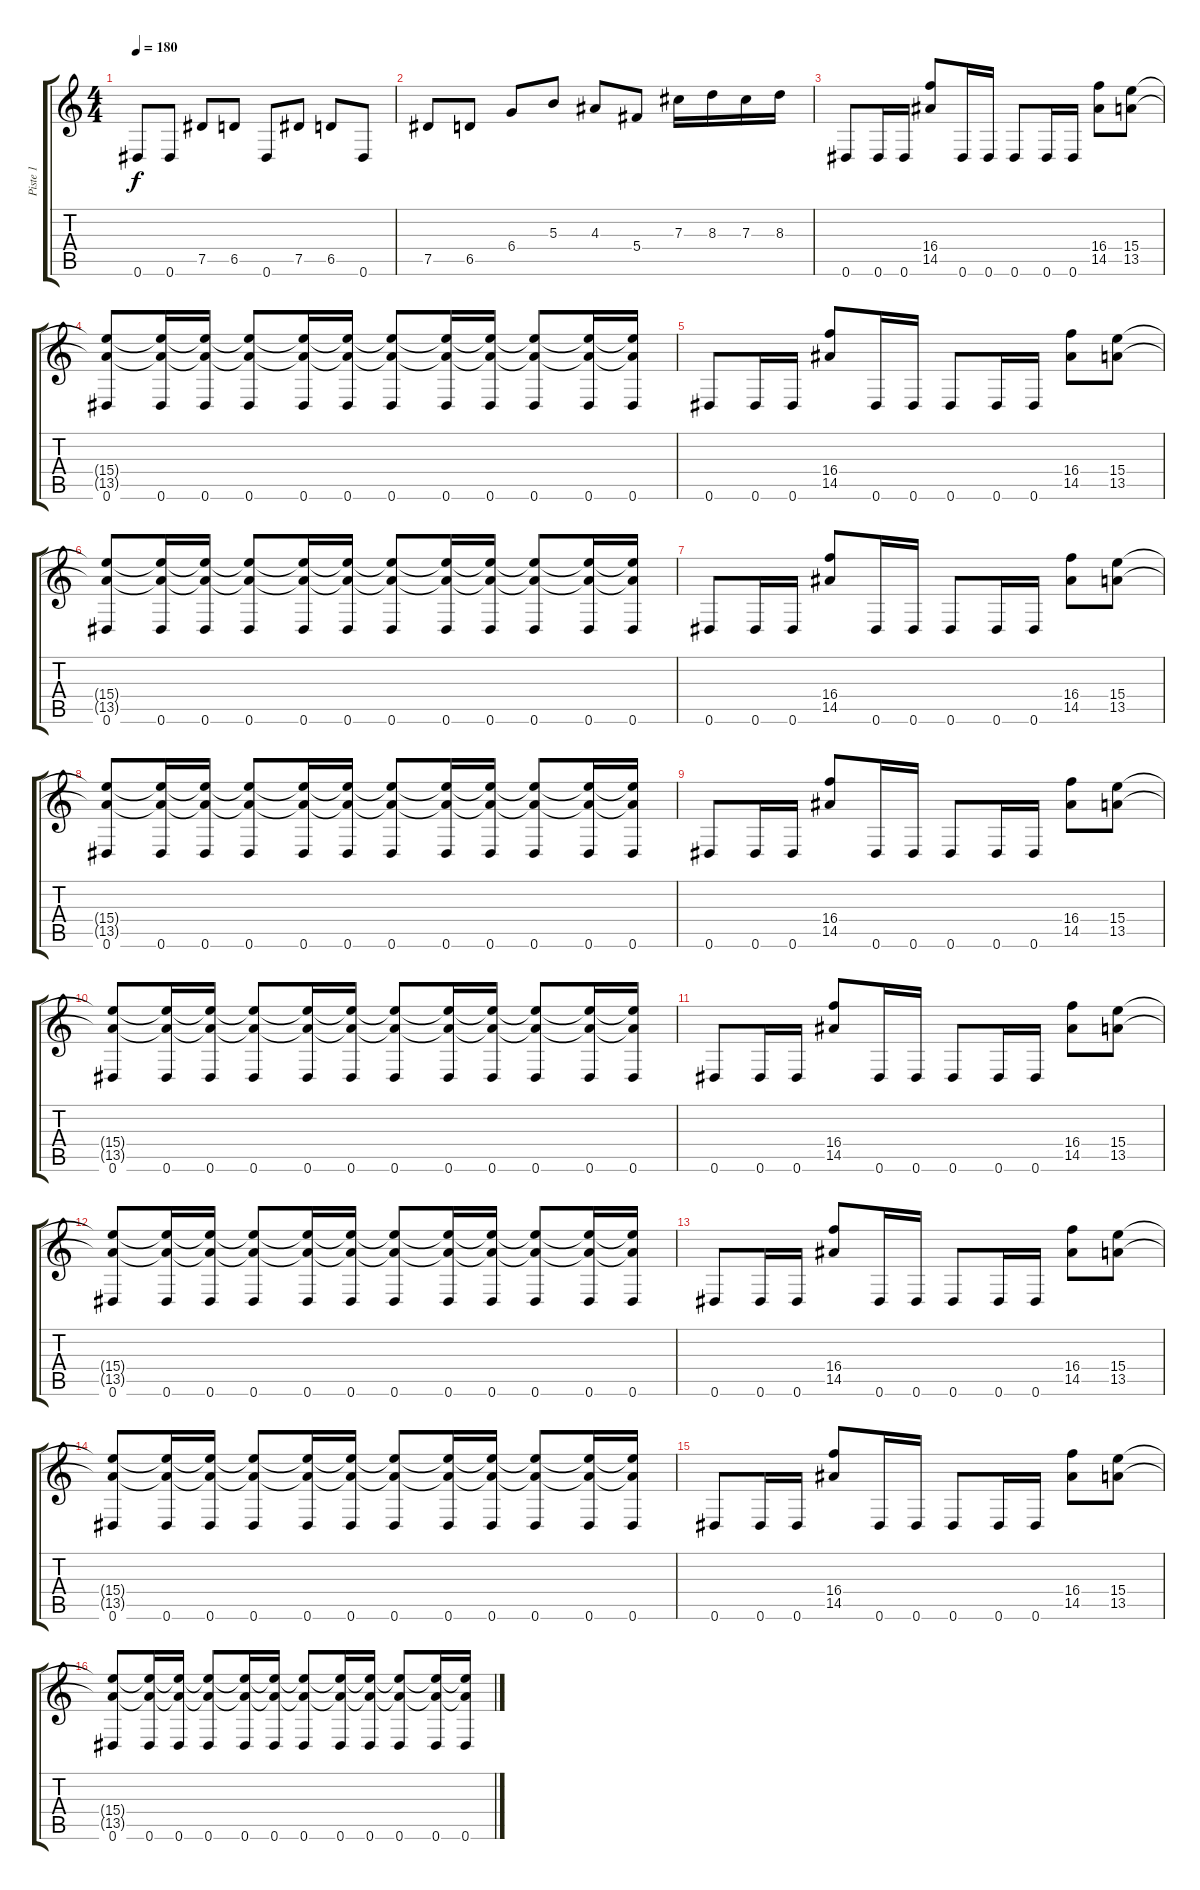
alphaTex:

\track ("Piste 1" "Piste 1") {instrument distortionguitar}
\staff {score tabs}
\tuning (Eb4 Bb3 Gb3 Db3 Ab2 Eb2) {hide}
\ts (4 4)
\tempo 180
\clef g2
\ks c
0.6.8{dy f} 0.6.8 7.5.8 6.5.8 0.6.8 7.5.8 6.5.8 0.6.8 |
7.5.8 6.5.8 6.4.8 5.3.8 4.3.8 5.4.8 7.3.16 8.3.16 7.3.16 8.3.16 |
0.6.8 0.6.16 0.6.16 (16.4 14.5).8 0.6.16 0.6.16 0.6.8 0.6.16 0.6.16 (16.4 14.5).8 (15.4 13.5).8 |
(15.4{t} 13.5{t} 0.6).8 (15.4{t} 13.5{t} 0.6).16 (15.4{t} 13.5{t} 0.6).16 (15.4{t} 13.5{t} 0.6).8 (15.4{t} 13.5{t} 0.6).16 (15.4{t} 13.5{t} 0.6).16 (15.4{t} 13.5{t} 0.6).8 (15.4{t} 13.5{t} 0.6).16 (15.4{t} 13.5{t} 0.6).16 (15.4{t} 13.5{t} 0.6).8 (15.4{t} 13.5{t} 0.6).16 (15.4{t} 13.5{t} 0.6).16 |
0.6.8 0.6.16 0.6.16 (16.4 14.5).8 0.6.16 0.6.16 0.6.8 0.6.16 0.6.16 (16.4 14.5).8 (15.4 13.5).8 |
(15.4{t} 13.5{t} 0.6).8 (15.4{t} 13.5{t} 0.6).16 (15.4{t} 13.5{t} 0.6).16 (15.4{t} 13.5{t} 0.6).8 (15.4{t} 13.5{t} 0.6).16 (15.4{t} 13.5{t} 0.6).16 (15.4{t} 13.5{t} 0.6).8 (15.4{t} 13.5{t} 0.6).16 (15.4{t} 13.5{t} 0.6).16 (15.4{t} 13.5{t} 0.6).8 (15.4{t} 13.5{t} 0.6).16 (15.4{t} 13.5{t} 0.6).16 |
0.6.8 0.6.16 0.6.16 (16.4 14.5).8 0.6.16 0.6.16 0.6.8 0.6.16 0.6.16 (16.4 14.5).8 (15.4 13.5).8 |
(15.4{t} 13.5{t} 0.6).8 (15.4{t} 13.5{t} 0.6).16 (15.4{t} 13.5{t} 0.6).16 (15.4{t} 13.5{t} 0.6).8 (15.4{t} 13.5{t} 0.6).16 (15.4{t} 13.5{t} 0.6).16 (15.4{t} 13.5{t} 0.6).8 (15.4{t} 13.5{t} 0.6).16 (15.4{t} 13.5{t} 0.6).16 (15.4{t} 13.5{t} 0.6).8 (15.4{t} 13.5{t} 0.6).16 (15.4{t} 13.5{t} 0.6).16 |
0.6.8 0.6.16 0.6.16 (16.4 14.5).8 0.6.16 0.6.16 0.6.8 0.6.16 0.6.16 (16.4 14.5).8 (15.4 13.5).8 |
(15.4{t} 13.5{t} 0.6).8 (15.4{t} 13.5{t} 0.6).16 (15.4{t} 13.5{t} 0.6).16 (15.4{t} 13.5{t} 0.6).8 (15.4{t} 13.5{t} 0.6).16 (15.4{t} 13.5{t} 0.6).16 (15.4{t} 13.5{t} 0.6).8 (15.4{t} 13.5{t} 0.6).16 (15.4{t} 13.5{t} 0.6).16 (15.4{t} 13.5{t} 0.6).8 (15.4{t} 13.5{t} 0.6).16 (15.4{t} 13.5{t} 0.6).16 |
0.6.8 0.6.16 0.6.16 (16.4 14.5).8 0.6.16 0.6.16 0.6.8 0.6.16 0.6.16 (16.4 14.5).8 (15.4 13.5).8 |
(15.4{t} 13.5{t} 0.6).8 (15.4{t} 13.5{t} 0.6).16 (15.4{t} 13.5{t} 0.6).16 (15.4{t} 13.5{t} 0.6).8 (15.4{t} 13.5{t} 0.6).16 (15.4{t} 13.5{t} 0.6).16 (15.4{t} 13.5{t} 0.6).8 (15.4{t} 13.5{t} 0.6).16 (15.4{t} 13.5{t} 0.6).16 (15.4{t} 13.5{t} 0.6).8 (15.4{t} 13.5{t} 0.6).16 (15.4{t} 13.5{t} 0.6).16 |
0.6.8 0.6.16 0.6.16 (16.4 14.5).8 0.6.16 0.6.16 0.6.8 0.6.16 0.6.16 (16.4 14.5).8 (15.4 13.5).8 |
(15.4{t} 13.5{t} 0.6).8 (15.4{t} 13.5{t} 0.6).16 (15.4{t} 13.5{t} 0.6).16 (15.4{t} 13.5{t} 0.6).8 (15.4{t} 13.5{t} 0.6).16 (15.4{t} 13.5{t} 0.6).16 (15.4{t} 13.5{t} 0.6).8 (15.4{t} 13.5{t} 0.6).16 (15.4{t} 13.5{t} 0.6).16 (15.4{t} 13.5{t} 0.6).8 (15.4{t} 13.5{t} 0.6).16 (15.4{t} 13.5{t} 0.6).16 |
0.6.8 0.6.16 0.6.16 (16.4 14.5).8 0.6.16 0.6.16 0.6.8 0.6.16 0.6.16 (16.4 14.5).8 (15.4 13.5).8 |
(15.4{t} 13.5{t} 0.6).8 (15.4{t} 13.5{t} 0.6).16 (15.4{t} 13.5{t} 0.6).16 (15.4{t} 13.5{t} 0.6).8 (15.4{t} 13.5{t} 0.6).16 (15.4{t} 13.5{t} 0.6).16 (15.4{t} 13.5{t} 0.6).8 (15.4{t} 13.5{t} 0.6).16 (15.4{t} 13.5{t} 0.6).16 (15.4{t} 13.5{t} 0.6).8 (15.4{t} 13.5{t} 0.6).16 (15.4{t} 13.5{t} 0.6).16
